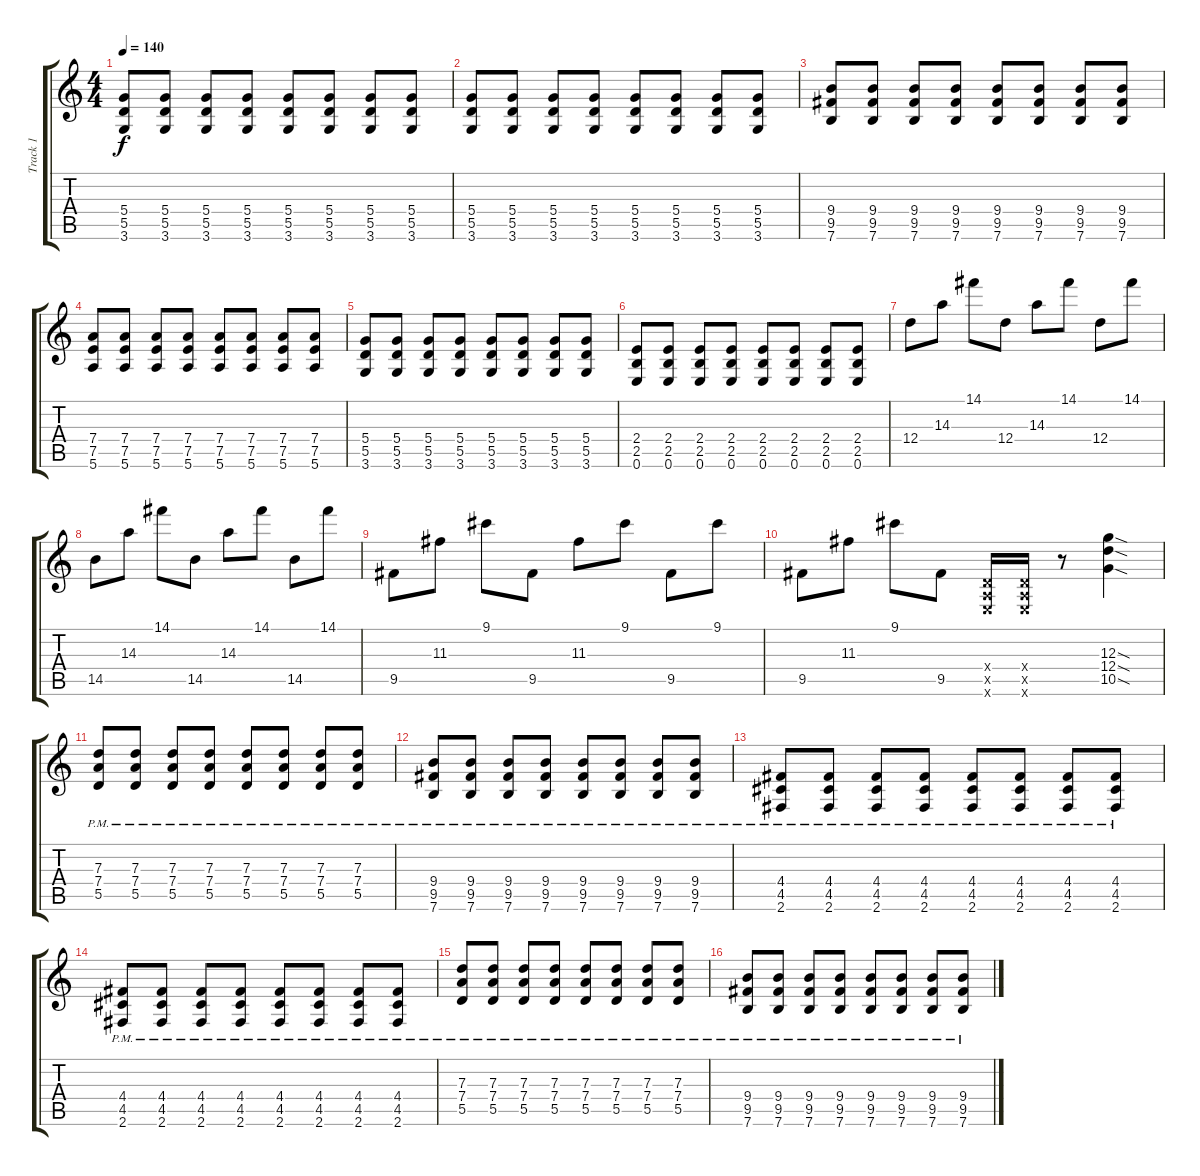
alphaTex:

\track ("Track 1" "Track 1") {instrument distortionguitar}
\staff {score tabs}
\tuning (E4 B3 G3 D3 A2 E2) {hide}
\ts (4 4)
\tempo 140
\clef g2
\ks c
(5.4 5.5 3.6).8{dy f} (5.4 5.5 3.6).8 (5.4 5.5 3.6).8 (5.4 5.5 3.6).8 (5.4 5.5 3.6).8 (5.4 5.5 3.6).8 (5.4 5.5 3.6).8 (5.4 5.5 3.6).8 |
(5.4 5.5 3.6).8 (5.4 5.5 3.6).8 (5.4 5.5 3.6).8 (5.4 5.5 3.6).8 (5.4 5.5 3.6).8 (5.4 5.5 3.6).8 (5.4 5.5 3.6).8 (5.4 5.5 3.6).8 |
(9.4 9.5 7.6).8 (9.4 9.5 7.6).8 (9.4 9.5 7.6).8 (9.4 9.5 7.6).8 (9.4 9.5 7.6).8 (9.4 9.5 7.6).8 (9.4 9.5 7.6).8 (9.4 9.5 7.6).8 |
(7.4 7.5 5.6).8 (7.4 7.5 5.6).8 (7.4 7.5 5.6).8 (7.4 7.5 5.6).8 (7.4 7.5 5.6).8 (7.4 7.5 5.6).8 (7.4 7.5 5.6).8 (7.4 7.5 5.6).8 |
(5.4 5.5 3.6).8 (5.4 5.5 3.6).8 (5.4 5.5 3.6).8 (5.4 5.5 3.6).8 (5.4 5.5 3.6).8 (5.4 5.5 3.6).8 (5.4 5.5 3.6).8 (5.4 5.5 3.6).8 |
(2.4 2.5 0.6).8 (2.4 2.5 0.6).8 (2.4 2.5 0.6).8 (2.4 2.5 0.6).8 (2.4 2.5 0.6).8 (2.4 2.5 0.6).8 (2.4 2.5 0.6).8 (2.4 2.5 0.6).8 |
12.4.8 14.3.8 14.1.8 12.4.8 14.3.8 14.1.8 12.4.8 14.1.8 |
14.5.8 14.3.8 14.1.8 14.5.8 14.3.8 14.1.8 14.5.8 14.1.8 |
9.5.8 11.3.8 9.1.8 9.5.8 11.3.8 9.1.8 9.5.8 9.1.8 |
9.5.8 11.3.8 9.1.8 9.5.8 (0.4{x} 0.5{x} 0.6{x}).16 (0.4{x} 0.5{x} 0.6{x}).16 r.8 (12.3{sod} 12.4{sod} 10.5{sod}).4 |
(7.3{pm} 7.4{pm} 5.5{pm}).8 (7.3{pm} 7.4{pm} 5.5{pm}).8 (7.3{pm} 7.4{pm} 5.5{pm}).8 (7.3{pm} 7.4{pm} 5.5{pm}).8 (7.3{pm} 7.4{pm} 5.5{pm}).8 (7.3{pm} 7.4{pm} 5.5{pm}).8 (7.3{pm} 7.4{pm} 5.5{pm}).8 (7.3{pm} 7.4{pm} 5.5{pm}).8 |
(9.4{pm} 9.5{pm} 7.6{pm}).8 (9.4{pm} 9.5{pm} 7.6{pm}).8 (9.4{pm} 9.5{pm} 7.6{pm}).8 (9.4{pm} 9.5{pm} 7.6{pm}).8 (9.4{pm} 9.5{pm} 7.6{pm}).8 (9.4{pm} 9.5{pm} 7.6{pm}).8 (9.4{pm} 9.5{pm} 7.6{pm}).8 (9.4{pm} 9.5{pm} 7.6{pm}).8 |
(4.4{pm} 4.5{pm} 2.6{pm}).8 (4.4{pm} 4.5{pm} 2.6{pm}).8 (4.4{pm} 4.5{pm} 2.6{pm}).8 (4.4{pm} 4.5{pm} 2.6{pm}).8 (4.4{pm} 4.5{pm} 2.6{pm}).8 (4.4{pm} 4.5{pm} 2.6{pm}).8 (4.4{pm} 4.5{pm} 2.6{pm}).8 (4.4{pm} 4.5{pm} 2.6{pm}).8 |
(4.4{pm} 4.5{pm} 2.6{pm}).8 (4.4{pm} 4.5{pm} 2.6{pm}).8 (4.4{pm} 4.5{pm} 2.6{pm}).8 (4.4{pm} 4.5{pm} 2.6{pm}).8 (4.4{pm} 4.5{pm} 2.6{pm}).8 (4.4{pm} 4.5{pm} 2.6{pm}).8 (4.4{pm} 4.5{pm} 2.6{pm}).8 (4.4{pm} 4.5{pm} 2.6{pm}).8 |
(7.3{pm} 7.4{pm} 5.5{pm}).8 (7.3{pm} 7.4{pm} 5.5{pm}).8 (7.3{pm} 7.4{pm} 5.5{pm}).8 (7.3{pm} 7.4{pm} 5.5{pm}).8 (7.3{pm} 7.4{pm} 5.5{pm}).8 (7.3{pm} 7.4{pm} 5.5{pm}).8 (7.3{pm} 7.4{pm} 5.5{pm}).8 (7.3{pm} 7.4{pm} 5.5{pm}).8 |
(9.4{pm} 9.5{pm} 7.6{pm}).8 (9.4{pm} 9.5{pm} 7.6{pm}).8 (9.4{pm} 9.5{pm} 7.6{pm}).8 (9.4{pm} 9.5{pm} 7.6{pm}).8 (9.4{pm} 9.5{pm} 7.6{pm}).8 (9.4{pm} 9.5{pm} 7.6{pm}).8 (9.4{pm} 9.5{pm} 7.6{pm}).8 (9.4{pm} 9.5{pm} 7.6{pm}).8
